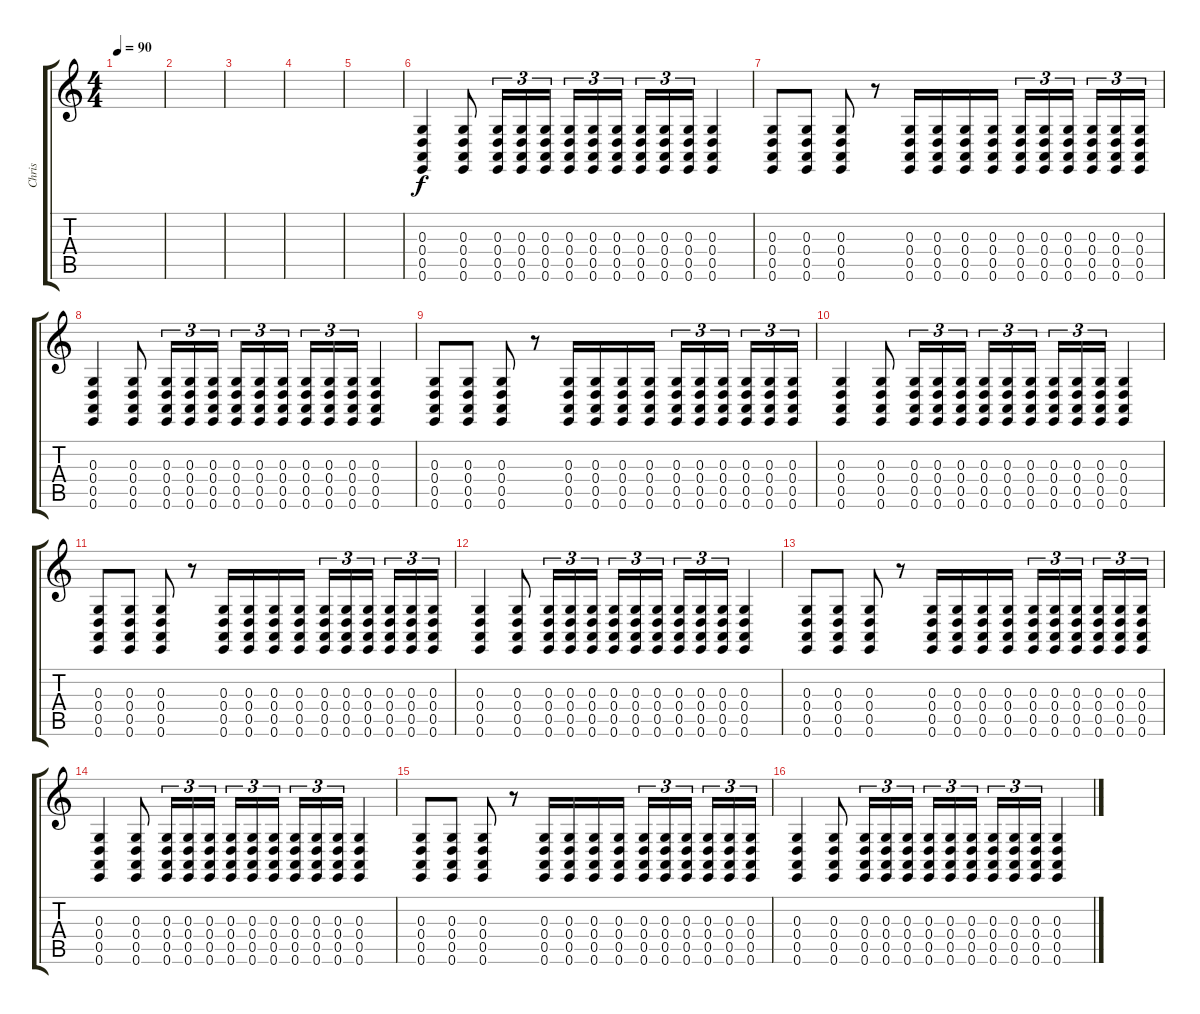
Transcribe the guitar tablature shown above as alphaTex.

\track ("Chris" "Chris") {instrument melodictom}
\staff {score tabs}
\tuning (E4 B3 G3 D3 A2 E2) {hide}
\ts (4 4)
\tempo 90
\clef g2
\ks c
|
|
|
|
|
(0.3 0.4 0.5 0.6).4 (0.3 0.4 0.5 0.6).8 (0.3 0.4 0.5 0.6).16{tu (3 2)} (0.3 0.4 0.5 0.6).16{tu (3 2)} (0.3 0.4 0.5 0.6).16{tu (3 2)} (0.3 0.4 0.5 0.6).16{tu (3 2)} (0.3 0.4 0.5 0.6).16{tu (3 2)} (0.3 0.4 0.5 0.6).16{tu (3 2)} (0.3 0.4 0.5 0.6).16{tu (3 2)} (0.3 0.4 0.5 0.6).16{tu (3 2)} (0.3 0.4 0.5 0.6).16{tu (3 2)} (0.3 0.4 0.5 0.6).4 |
(0.3 0.4 0.5 0.6).8 (0.3 0.4 0.5 0.6).8 (0.3 0.4 0.5 0.6).8 r.8 (0.3 0.4 0.5 0.6).16 (0.3 0.4 0.5 0.6).16 (0.3 0.4 0.5 0.6).16 (0.3 0.4 0.5 0.6).16 (0.3 0.4 0.5 0.6).16{tu (3 2)} (0.3 0.4 0.5 0.6).16{tu (3 2)} (0.3 0.4 0.5 0.6).16{tu (3 2)} (0.3 0.4 0.5 0.6).16{tu (3 2)} (0.3 0.4 0.5 0.6).16{tu (3 2)} (0.3 0.4 0.5 0.6).16{tu (3 2)} |
(0.3 0.4 0.5 0.6).4 (0.3 0.4 0.5 0.6).8 (0.3 0.4 0.5 0.6).16{tu (3 2)} (0.3 0.4 0.5 0.6).16{tu (3 2)} (0.3 0.4 0.5 0.6).16{tu (3 2)} (0.3 0.4 0.5 0.6).16{tu (3 2)} (0.3 0.4 0.5 0.6).16{tu (3 2)} (0.3 0.4 0.5 0.6).16{tu (3 2)} (0.3 0.4 0.5 0.6).16{tu (3 2)} (0.3 0.4 0.5 0.6).16{tu (3 2)} (0.3 0.4 0.5 0.6).16{tu (3 2)} (0.3 0.4 0.5 0.6).4 |
(0.3 0.4 0.5 0.6).8 (0.3 0.4 0.5 0.6).8 (0.3 0.4 0.5 0.6).8 r.8 (0.3 0.4 0.5 0.6).16 (0.3 0.4 0.5 0.6).16 (0.3 0.4 0.5 0.6).16 (0.3 0.4 0.5 0.6).16 (0.3 0.4 0.5 0.6).16{tu (3 2)} (0.3 0.4 0.5 0.6).16{tu (3 2)} (0.3 0.4 0.5 0.6).16{tu (3 2)} (0.3 0.4 0.5 0.6).16{tu (3 2)} (0.3 0.4 0.5 0.6).16{tu (3 2)} (0.3 0.4 0.5 0.6).16{tu (3 2)} |
(0.3 0.4 0.5 0.6).4 (0.3 0.4 0.5 0.6).8 (0.3 0.4 0.5 0.6).16{tu (3 2)} (0.3 0.4 0.5 0.6).16{tu (3 2)} (0.3 0.4 0.5 0.6).16{tu (3 2)} (0.3 0.4 0.5 0.6).16{tu (3 2)} (0.3 0.4 0.5 0.6).16{tu (3 2)} (0.3 0.4 0.5 0.6).16{tu (3 2)} (0.3 0.4 0.5 0.6).16{tu (3 2)} (0.3 0.4 0.5 0.6).16{tu (3 2)} (0.3 0.4 0.5 0.6).16{tu (3 2)} (0.3 0.4 0.5 0.6).4 |
(0.3 0.4 0.5 0.6).8 (0.3 0.4 0.5 0.6).8 (0.3 0.4 0.5 0.6).8 r.8 (0.3 0.4 0.5 0.6).16 (0.3 0.4 0.5 0.6).16 (0.3 0.4 0.5 0.6).16 (0.3 0.4 0.5 0.6).16 (0.3 0.4 0.5 0.6).16{tu (3 2)} (0.3 0.4 0.5 0.6).16{tu (3 2)} (0.3 0.4 0.5 0.6).16{tu (3 2)} (0.3 0.4 0.5 0.6).16{tu (3 2)} (0.3 0.4 0.5 0.6).16{tu (3 2)} (0.3 0.4 0.5 0.6).16{tu (3 2)} |
(0.3 0.4 0.5 0.6).4 (0.3 0.4 0.5 0.6).8 (0.3 0.4 0.5 0.6).16{tu (3 2)} (0.3 0.4 0.5 0.6).16{tu (3 2)} (0.3 0.4 0.5 0.6).16{tu (3 2)} (0.3 0.4 0.5 0.6).16{tu (3 2)} (0.3 0.4 0.5 0.6).16{tu (3 2)} (0.3 0.4 0.5 0.6).16{tu (3 2)} (0.3 0.4 0.5 0.6).16{tu (3 2)} (0.3 0.4 0.5 0.6).16{tu (3 2)} (0.3 0.4 0.5 0.6).16{tu (3 2)} (0.3 0.4 0.5 0.6).4 |
(0.3 0.4 0.5 0.6).8 (0.3 0.4 0.5 0.6).8 (0.3 0.4 0.5 0.6).8 r.8 (0.3 0.4 0.5 0.6).16 (0.3 0.4 0.5 0.6).16 (0.3 0.4 0.5 0.6).16 (0.3 0.4 0.5 0.6).16 (0.3 0.4 0.5 0.6).16{tu (3 2)} (0.3 0.4 0.5 0.6).16{tu (3 2)} (0.3 0.4 0.5 0.6).16{tu (3 2)} (0.3 0.4 0.5 0.6).16{tu (3 2)} (0.3 0.4 0.5 0.6).16{tu (3 2)} (0.3 0.4 0.5 0.6).16{tu (3 2)} |
(0.3 0.4 0.5 0.6).4 (0.3 0.4 0.5 0.6).8 (0.3 0.4 0.5 0.6).16{tu (3 2)} (0.3 0.4 0.5 0.6).16{tu (3 2)} (0.3 0.4 0.5 0.6).16{tu (3 2)} (0.3 0.4 0.5 0.6).16{tu (3 2)} (0.3 0.4 0.5 0.6).16{tu (3 2)} (0.3 0.4 0.5 0.6).16{tu (3 2)} (0.3 0.4 0.5 0.6).16{tu (3 2)} (0.3 0.4 0.5 0.6).16{tu (3 2)} (0.3 0.4 0.5 0.6).16{tu (3 2)} (0.3 0.4 0.5 0.6).4 |
(0.3 0.4 0.5 0.6).8 (0.3 0.4 0.5 0.6).8 (0.3 0.4 0.5 0.6).8 r.8 (0.3 0.4 0.5 0.6).16 (0.3 0.4 0.5 0.6).16 (0.3 0.4 0.5 0.6).16 (0.3 0.4 0.5 0.6).16 (0.3 0.4 0.5 0.6).16{tu (3 2)} (0.3 0.4 0.5 0.6).16{tu (3 2)} (0.3 0.4 0.5 0.6).16{tu (3 2)} (0.3 0.4 0.5 0.6).16{tu (3 2)} (0.3 0.4 0.5 0.6).16{tu (3 2)} (0.3 0.4 0.5 0.6).16{tu (3 2)} |
(0.3 0.4 0.5 0.6).4 (0.3 0.4 0.5 0.6).8 (0.3 0.4 0.5 0.6).16{tu (3 2)} (0.3 0.4 0.5 0.6).16{tu (3 2)} (0.3 0.4 0.5 0.6).16{tu (3 2)} (0.3 0.4 0.5 0.6).16{tu (3 2)} (0.3 0.4 0.5 0.6).16{tu (3 2)} (0.3 0.4 0.5 0.6).16{tu (3 2)} (0.3 0.4 0.5 0.6).16{tu (3 2)} (0.3 0.4 0.5 0.6).16{tu (3 2)} (0.3 0.4 0.5 0.6).16{tu (3 2)} (0.3 0.4 0.5 0.6).4
